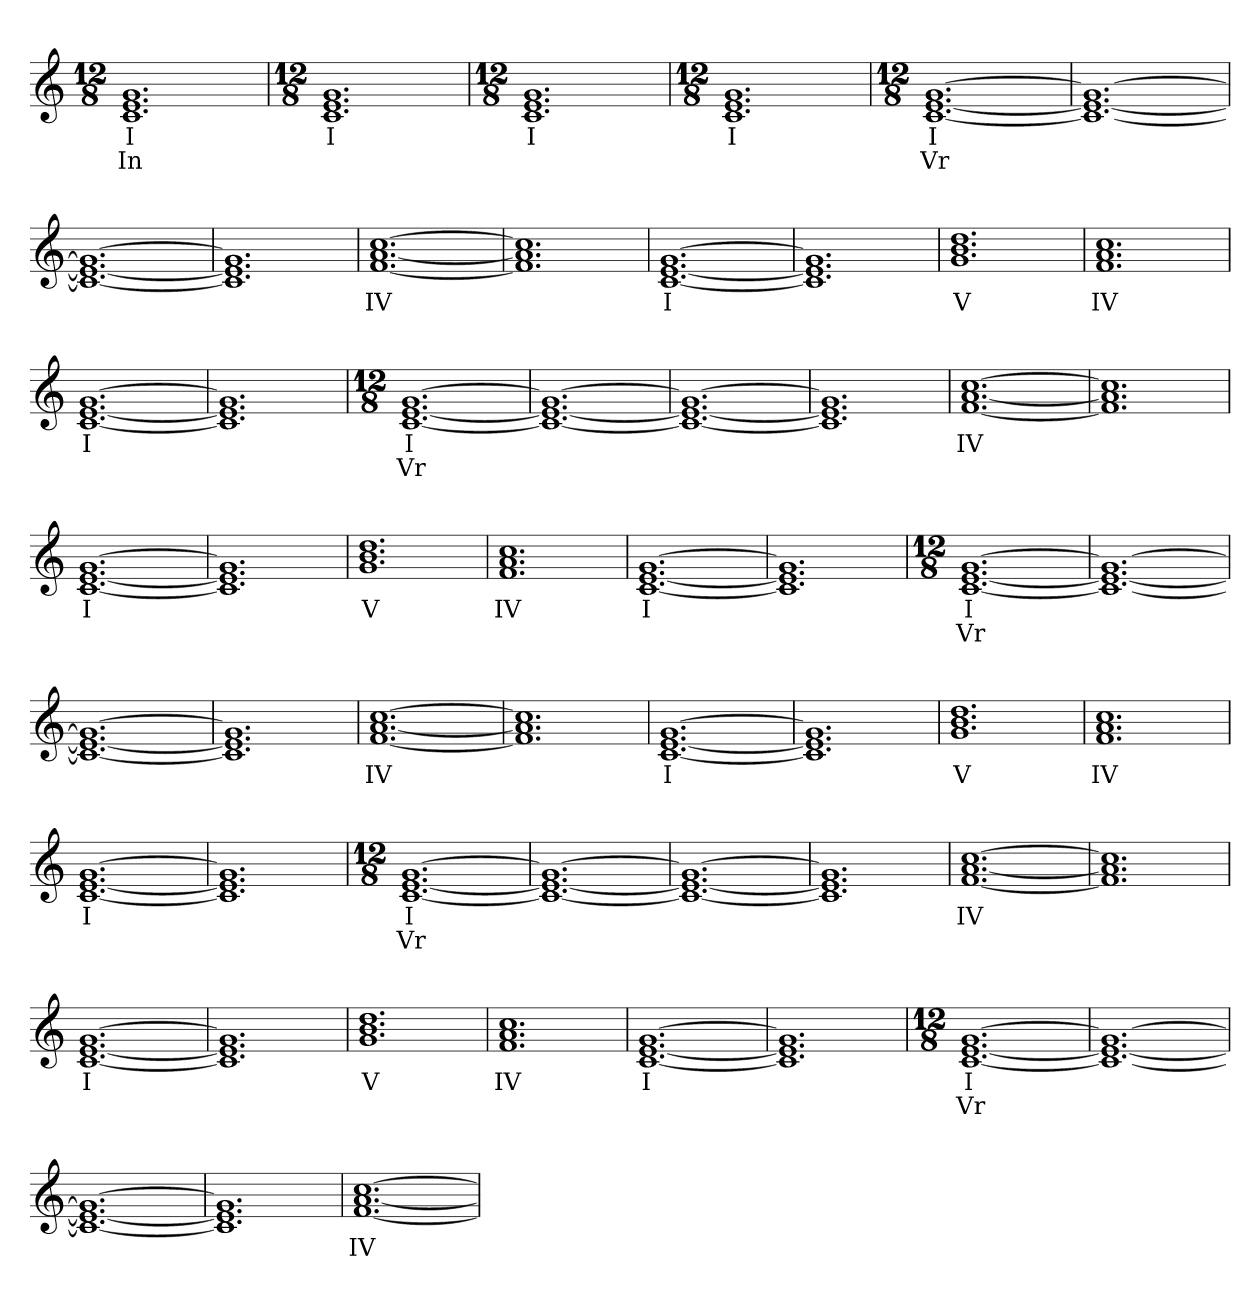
**kern	**text	**text
*part1	*part1	*part1
*staff1	*staff1	*staff1
*k[]	*	*
*C:	*	*
*M12/8	*	*
=	=	=
1.c 1.e 1.g	I	In
=	=	=
*k[]	*	*
*C:	*	*
*M12/8	*	*
1.c 1.e 1.g	I	.
=	=	=
*k[]	*	*
*C:	*	*
*M12/8	*	*
1.c 1.e 1.g	I	.
=	=	=
*k[]	*	*
*C:	*	*
*M12/8	*	*
1.c 1.e 1.g	I	.
=	=	=
*k[]	*	*
*C:	*	*
*M12/8	*	*
[1.c [1.e [1.g	I	Vr
=	=	=
*k[]	*	*
*C:	*	*
1.c_ 1.e_ 1.g_	.	.
=	=	=
*k[]	*	*
*C:	*	*
1.c_ 1.e_ 1.g_	.	.
=	=	=
*k[]	*	*
*C:	*	*
1.c] 1.e] 1.g]	.	.
=	=	=
*k[]	*	*
*C:	*	*
[1.f [1.a [1.cc	IV	.
=	=	=
*k[]	*	*
*C:	*	*
1.f] 1.a] 1.cc]	.	.
=	=	=
*k[]	*	*
*C:	*	*
[1.c [1.e [1.g	I	.
=	=	=
*k[]	*	*
*C:	*	*
1.c] 1.e] 1.g]	.	.
=	=	=
*k[]	*	*
*C:	*	*
1.g 1.b 1.dd	V	.
=	=	=
*k[]	*	*
*C:	*	*
1.f 1.a 1.cc	IV	.
=	=	=
*k[]	*	*
*C:	*	*
[1.c [1.e [1.g	I	.
=	=	=
*k[]	*	*
*C:	*	*
1.c] 1.e] 1.g]	.	.
=	=	=
*k[]	*	*
*C:	*	*
*M12/8	*	*
[1.c [1.e [1.g	I	Vr
=	=	=
*k[]	*	*
*C:	*	*
1.c_ 1.e_ 1.g_	.	.
=	=	=
*k[]	*	*
*C:	*	*
1.c_ 1.e_ 1.g_	.	.
=	=	=
*k[]	*	*
*C:	*	*
1.c] 1.e] 1.g]	.	.
=	=	=
*k[]	*	*
*C:	*	*
[1.f [1.a [1.cc	IV	.
=	=	=
*k[]	*	*
*C:	*	*
1.f] 1.a] 1.cc]	.	.
=	=	=
*k[]	*	*
*C:	*	*
[1.c [1.e [1.g	I	.
=	=	=
*k[]	*	*
*C:	*	*
1.c] 1.e] 1.g]	.	.
=	=	=
*k[]	*	*
*C:	*	*
1.g 1.b 1.dd	V	.
=	=	=
*k[]	*	*
*C:	*	*
1.f 1.a 1.cc	IV	.
=	=	=
*k[]	*	*
*C:	*	*
[1.c [1.e [1.g	I	.
=	=	=
*k[]	*	*
*C:	*	*
1.c] 1.e] 1.g]	.	.
=	=	=
*k[]	*	*
*C:	*	*
*M12/8	*	*
[1.c [1.e [1.g	I	Vr
=	=	=
*k[]	*	*
*C:	*	*
1.c_ 1.e_ 1.g_	.	.
=	=	=
*k[]	*	*
*C:	*	*
1.c_ 1.e_ 1.g_	.	.
=	=	=
*k[]	*	*
*C:	*	*
1.c] 1.e] 1.g]	.	.
=	=	=
*k[]	*	*
*C:	*	*
[1.f [1.a [1.cc	IV	.
=	=	=
*k[]	*	*
*C:	*	*
1.f] 1.a] 1.cc]	.	.
=	=	=
*k[]	*	*
*C:	*	*
[1.c [1.e [1.g	I	.
=	=	=
*k[]	*	*
*C:	*	*
1.c] 1.e] 1.g]	.	.
=	=	=
*k[]	*	*
*C:	*	*
1.g 1.b 1.dd	V	.
=	=	=
*k[]	*	*
*C:	*	*
1.f 1.a 1.cc	IV	.
=	=	=
*k[]	*	*
*C:	*	*
[1.c [1.e [1.g	I	.
=	=	=
*k[]	*	*
*C:	*	*
1.c] 1.e] 1.g]	.	.
=	=	=
*k[]	*	*
*C:	*	*
*M12/8	*	*
[1.c [1.e [1.g	I	Vr
=	=	=
*k[]	*	*
*C:	*	*
1.c_ 1.e_ 1.g_	.	.
=	=	=
*k[]	*	*
*C:	*	*
1.c_ 1.e_ 1.g_	.	.
=	=	=
*k[]	*	*
*C:	*	*
1.c] 1.e] 1.g]	.	.
=	=	=
*k[]	*	*
*C:	*	*
[1.f [1.a [1.cc	IV	.
=	=	=
*k[]	*	*
*C:	*	*
1.f] 1.a] 1.cc]	.	.
=	=	=
*k[]	*	*
*C:	*	*
[1.c [1.e [1.g	I	.
=	=	=
*k[]	*	*
*C:	*	*
1.c] 1.e] 1.g]	.	.
=	=	=
*k[]	*	*
*C:	*	*
1.g 1.b 1.dd	V	.
=	=	=
*k[]	*	*
*C:	*	*
1.f 1.a 1.cc	IV	.
=	=	=
*k[]	*	*
*C:	*	*
[1.c [1.e [1.g	I	.
=	=	=
*k[]	*	*
*C:	*	*
1.c] 1.e] 1.g]	.	.
=	=	=
*k[]	*	*
*C:	*	*
*M12/8	*	*
[1.c [1.e [1.g	I	Vr
=	=	=
*k[]	*	*
*C:	*	*
1.c_ 1.e_ 1.g_	.	.
=	=	=
*k[]	*	*
*C:	*	*
1.c_ 1.e_ 1.g_	.	.
=	=	=
*k[]	*	*
*C:	*	*
1.c] 1.e] 1.g]	.	.
=	=	=
*k[]	*	*
*C:	*	*
[1.f [1.a [1.cc	IV	.
=	=	=
*-	*-	*-
